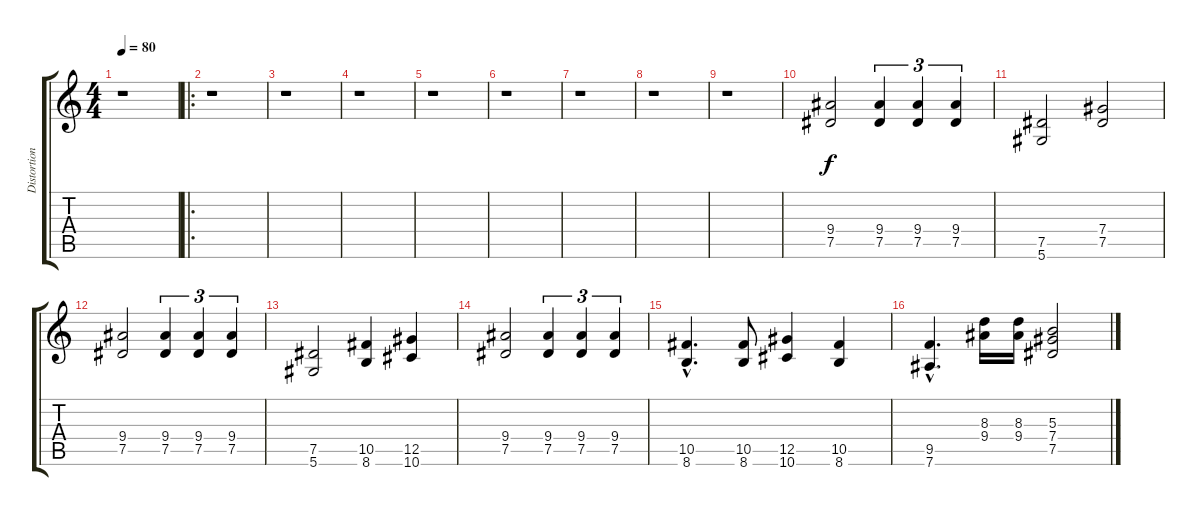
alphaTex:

\track ("Distortion" "Distortion") {instrument distortionguitar}
\staff {score tabs}
\tuning (Eb4 Bb3 Gb3 Db3 Ab2 Eb2) {hide}
\ts (4 4)
\tempo 80
\clef g2
\ks c
r.1{dy f} |
\ro
r.1 |
r.1 |
r.1 |
r.1 |
r.1 |
r.1 |
r.1 |
r.1 |
(9.4 7.5).2 (9.4 7.5).4{tu (3 2)} (9.4 7.5).4{tu (3 2)} (9.4 7.5).4{tu (3 2)} |
(7.5 5.6).2 (7.4 7.5).2 |
(9.4 7.5).2 (9.4 7.5).4{tu (3 2)} (9.4 7.5).4{tu (3 2)} (9.4 7.5).4{tu (3 2)} |
(7.5 5.6).2 (10.5 8.6).4 (12.5 10.6).4 |
(9.4 7.5).2 (9.4 7.5).4{tu (3 2)} (9.4 7.5).4{tu (3 2)} (9.4 7.5).4{tu (3 2)} |
(10.5{hac} 8.6{hac}).4{d} (10.5 8.6).8 (12.5 10.6).4 (10.5 8.6).4 |
(9.5{hac} 7.6{hac}).4{d} (8.3 9.4).16 (8.3 9.4).16 (5.3 7.4 7.5).2
